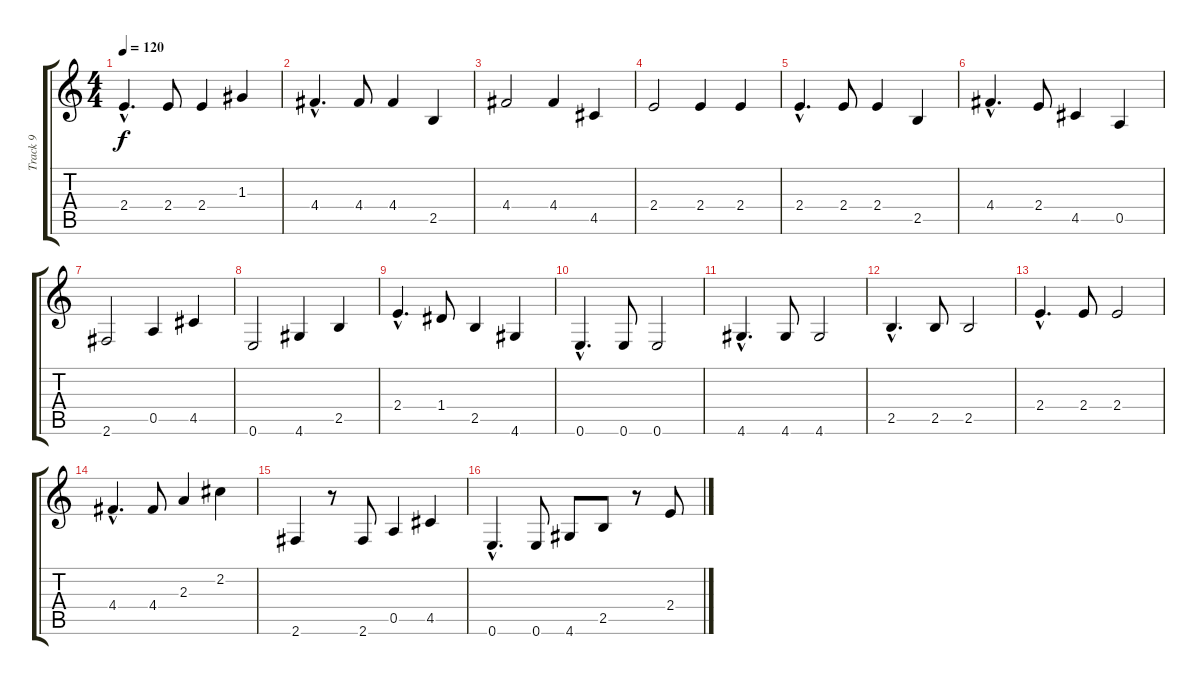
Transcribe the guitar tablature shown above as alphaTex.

\track ("Track 9" "Track 9") {instrument acousticbass}
\staff {score tabs}
\tuning (E4 B3 G3 D3 A2 E2) {hide}
\ts (4 4)
\tempo 120
\clef g2
\ks c
2.4{hac}.4{d dy f} 2.4.8 2.4.4 1.3.4 |
4.4{hac}.4{d} 4.4.8 4.4.4 2.5.4 |
4.4.2 4.4.4 4.5.4 |
2.4.2 2.4.4 2.4.4 |
2.4{hac}.4{d} 2.4.8 2.4.4 2.5.4 |
4.4{hac}.4{d} 2.4.8 4.5.4 0.5.4 |
2.6.2 0.5.4 4.5.4 |
0.6.2 4.6.4 2.5.4 |
2.4{hac}.4{d} 1.4.8 2.5.4 4.6.4 |
0.6{hac}.4{d} 0.6.8 0.6.2 |
4.6{hac}.4{d} 4.6.8 4.6.2 |
2.5{hac}.4{d} 2.5.8 2.5.2 |
2.4{hac}.4{d} 2.4.8 2.4.2 |
4.4{hac}.4{d} 4.4.8 2.3.4 2.2.4 |
2.6.4 r.8 2.6.8 0.5.4 4.5.4 |
0.6{hac}.4{d} 0.6.8 4.6.8 2.5.8 r.8 2.4.8
